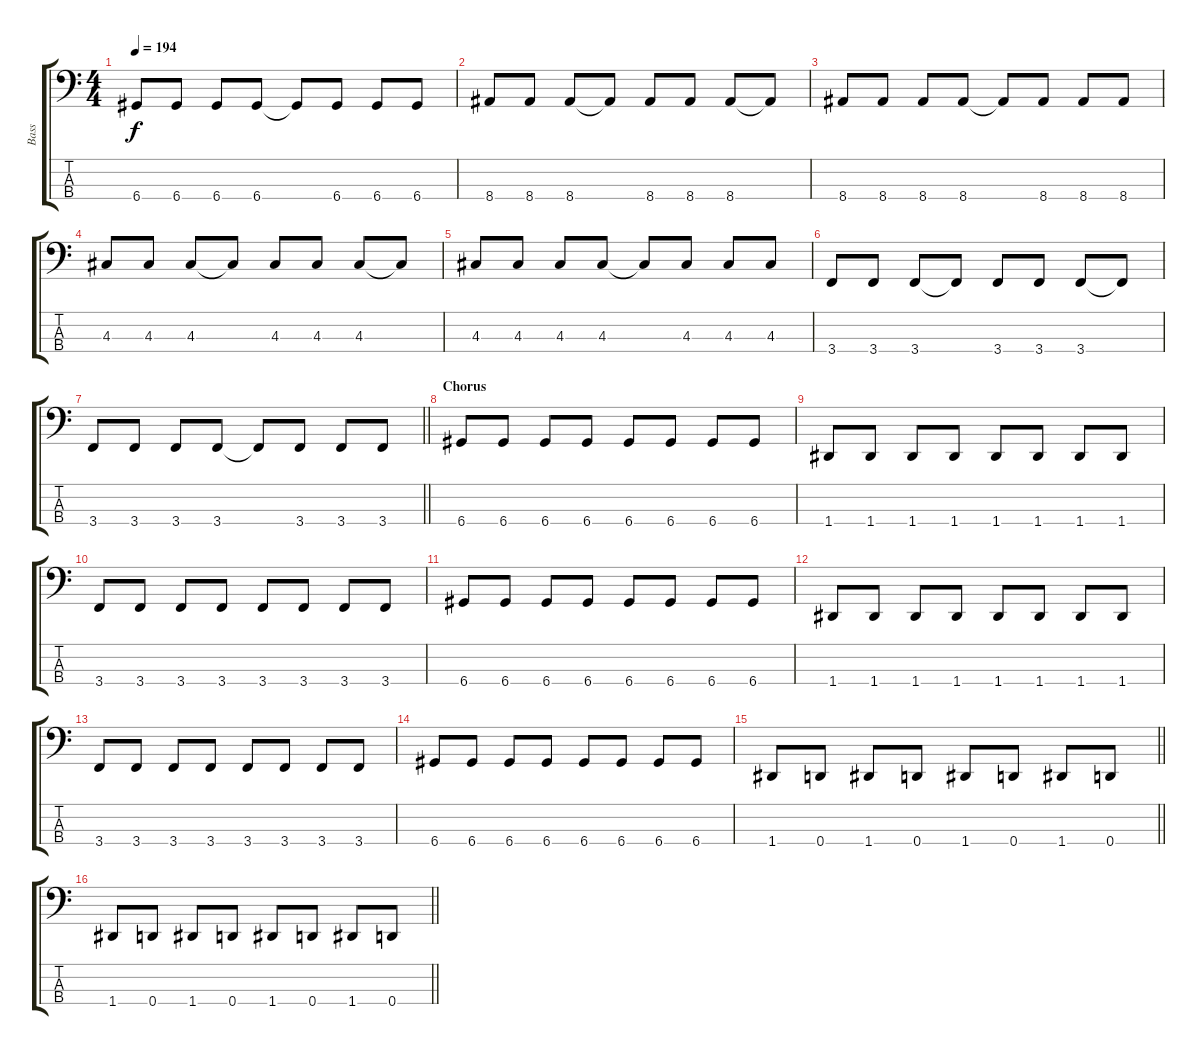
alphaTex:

\track ("Bass" "Bass") {instrument electricbassfinger}
\staff {score tabs}
\tuning (G2 D2 A1 D1) {hide}
\ts (4 4)
\tempo 194
\clef f4
\ks c
6.4.8{dy f} 6.4.8 6.4.8 6.4.8 6.4{t}.8 6.4.8 6.4.8 6.4.8 |
8.4.8 8.4.8 8.4.8 8.4{t}.8 8.4.8 8.4.8 8.4.8 8.4{t}.8 |
8.4.8 8.4.8 8.4.8 8.4.8 8.4{t}.8 8.4.8 8.4.8 8.4.8 |
4.3.8 4.3.8 4.3.8 4.3{t}.8 4.3.8 4.3.8 4.3.8 4.3{t}.8 |
4.3.8 4.3.8 4.3.8 4.3.8 4.3{t}.8 4.3.8 4.3.8 4.3.8 |
3.4.8 3.4.8 3.4.8 3.4{t}.8 3.4.8 3.4.8 3.4.8 3.4{t}.8 |
\barLineRight lightlight
3.4.8 3.4.8 3.4.8 3.4.8 3.4{t}.8 3.4.8 3.4.8 3.4.8 |
\section ("" "Chorus")
6.4.8 6.4.8 6.4.8 6.4.8 6.4.8 6.4.8 6.4.8 6.4.8 |
1.4.8 1.4.8 1.4.8 1.4.8 1.4.8 1.4.8 1.4.8 1.4.8 |
3.4.8 3.4.8 3.4.8 3.4.8 3.4.8 3.4.8 3.4.8 3.4.8 |
6.4.8 6.4.8 6.4.8 6.4.8 6.4.8 6.4.8 6.4.8 6.4.8 |
1.4.8 1.4.8 1.4.8 1.4.8 1.4.8 1.4.8 1.4.8 1.4.8 |
3.4.8 3.4.8 3.4.8 3.4.8 3.4.8 3.4.8 3.4.8 3.4.8 |
6.4.8 6.4.8 6.4.8 6.4.8 6.4.8 6.4.8 6.4.8 6.4.8 |
\barLineRight lightlight
1.4.8 0.4.8 1.4.8 0.4.8 1.4.8 0.4.8 1.4.8 0.4.8 |
\barLineRight lightlight
1.4.8 0.4.8 1.4.8 0.4.8 1.4.8 0.4.8 1.4.8 0.4.8
